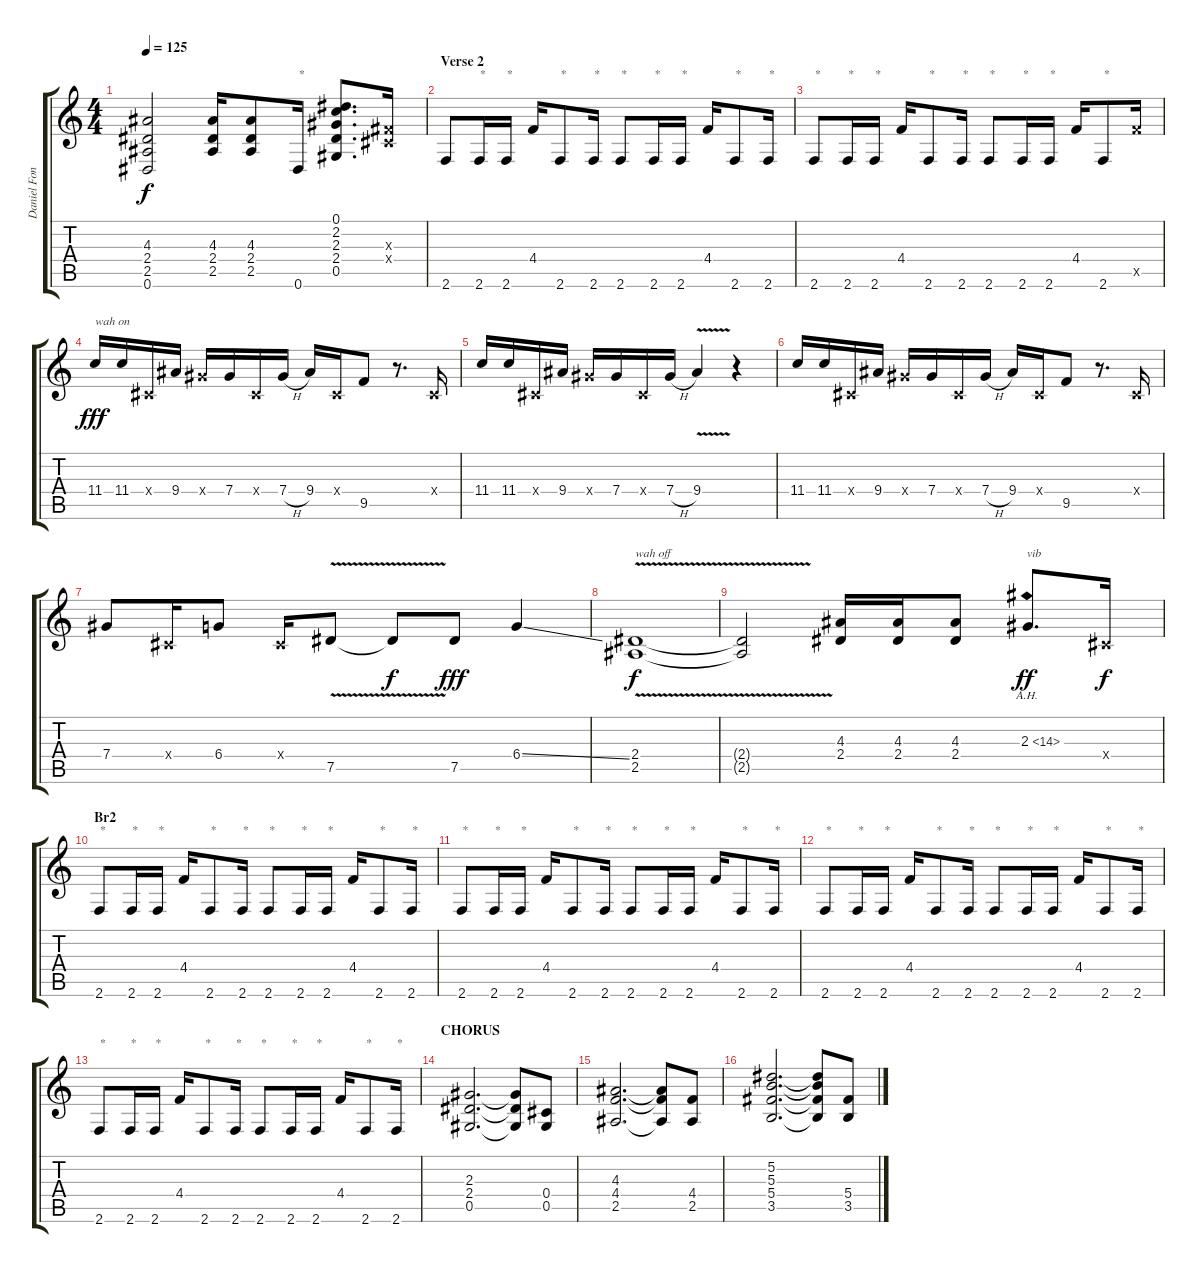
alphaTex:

\track ("Daniel Fonseca" "Daniel Fon") {instrument distortionguitar}
\staff {score tabs}
\tuning (Eb4 Bb3 Gb3 Db3 Ab2 Eb2) {hide}
\ts (4 4)
\tempo 125
\clef g2
\ks c
(4.3{t} 2.4{t} 2.5{t} 0.6{t}).2{dy f} (4.3 2.4 2.5).16 (4.3 2.4 2.5).8 0.6.16{txt "*"} (0.1 2.2 2.3 2.4 0.5).8{d} (0.3{x} 0.4{x}).16 |
\section ("" "Verse 2")
2.6.8 2.6.16{txt "*"} 2.6.16{txt "*"} 4.4.16 2.6.8{txt "*"} 2.6.16{txt "*"} 2.6.8{txt "*"} 2.6.16{txt "*"} 2.6.16{txt "*"} 4.4.16 2.6.8{txt "*"} 2.6.16{txt "*"} |
2.6.8{txt "*"} 2.6.16{txt "*"} 2.6.16{txt "*"} 4.4.16 2.6.8{txt "*"} 2.6.16{txt "*"} 2.6.8{txt "*"} 2.6.16{txt "*"} 2.6.16{txt "*"} 4.4.16 2.6.8{txt "*"} 9.5{x}.16 |
11.4.16{txt "wah on" dy fff} 11.4.16 0.4{x}.16 9.4.16 7.4{x}.16 7.4.16 0.4{x}.16 7.4{h}.16 9.4.16 0.4{x}.16 9.5.8 r.8{d} 0.4{x}.16 |
11.4.16 11.4.16 0.4{x}.16 9.4.16 7.4{x}.16 7.4.16 0.4{x}.16 7.4{h}.16 9.4{v}.4 r.4 |
11.4.16 11.4.16 0.4{x}.16 9.4.16 7.4{x}.16 7.4.16 0.4{x}.16 7.4{h}.16 9.4.16 0.4{x}.16 9.5.8 r.8{d} 0.4{x}.16 |
7.4.8 0.4{x}.16 6.4.8 0.4{x}.16 7.5{v}.8 7.5{t}.8{dy f} 7.5.8{dy fff} 6.4{ss}.4 |
(2.4{v} 2.5{v}).1{txt "wah off" dy f} |
(2.4{t} 2.5{t}).2 (4.3 2.4).16 (4.3 2.4).16 (4.3 2.4).8 2.3{ah 12}.8{d txt "vib" dy ff} 0.4{x}.16{dy f} |
\section ("" "Br2")
2.6.8{txt "*"} 2.6.16{txt "*"} 2.6.16{txt "*"} 4.4.16 2.6.8{txt "*"} 2.6.16{txt "*"} 2.6.8{txt "*"} 2.6.16{txt "*"} 2.6.16{txt "*"} 4.4.16 2.6.8{txt "*"} 2.6.16{txt "*"} |
2.6.8{txt "*"} 2.6.16{txt "*"} 2.6.16{txt "*"} 4.4.16 2.6.8{txt "*"} 2.6.16{txt "*"} 2.6.8{txt "*"} 2.6.16{txt "*"} 2.6.16{txt "*"} 4.4.16 2.6.8{txt "*"} 2.6.16{txt "*"} |
2.6.8{txt "*"} 2.6.16{txt "*"} 2.6.16{txt "*"} 4.4.16 2.6.8{txt "*"} 2.6.16{txt "*"} 2.6.8{txt "*"} 2.6.16{txt "*"} 2.6.16{txt "*"} 4.4.16 2.6.8{txt "*"} 2.6.16{txt "*"} |
2.6.8{txt "*"} 2.6.16{txt "*"} 2.6.16{txt "*"} 4.4.16 2.6.8{txt "*"} 2.6.16{txt "*"} 2.6.8{txt "*"} 2.6.16{txt "*"} 2.6.16{txt "*"} 4.4.16 2.6.8{txt "*"} 2.6.16{txt "*"} |
\section ("" "CHORUS")
(2.3 2.4 0.5).2{d} (2.3{t} 2.4{t} 0.5{t}).8 (0.4 0.5).8 |
(4.3 4.4 2.5).2{d} (4.3{t} 4.4{t} 2.5{t}).8 (4.4 2.5).8 |
(5.2 5.3 5.4 3.5).2{d} (5.2{t} 5.3{t} 5.4{t} 3.5{t}).8 (5.4 3.5).8
